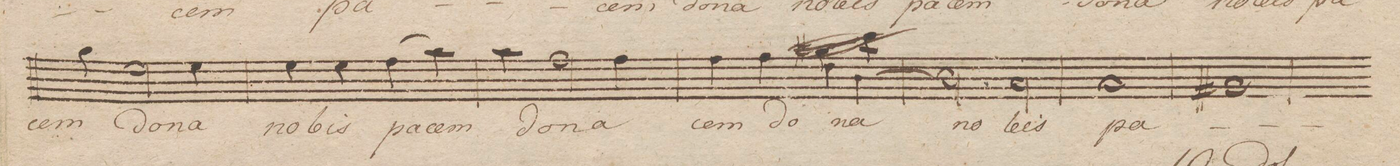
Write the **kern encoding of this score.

**kern	**text	**dynam
*I"Tenore Solo	*	*
*clefC4	*	*
*k[cnfngn]	*	*
*met(c|)	*	*
*M2/2	*	*
4f\	-cem	.
2d\	do-	.
4d\	-na	.
=59	=59	=59
4d\	no-	.
4d\	-bis	.
(4e\	pa-	.
4g\)	-cem	.
=60	=60	=60
4g\	.	.
2e\	do-	.
4e\	-na	.
=61	=61	=61
4e\	cem	.
4e\	do-	.
4c\ 4f#X\	.	.
[>4A\ 4a\	-na	.
=62	=62	=62
2A\]	no-	.
2G\	-bis	.
=63	=63	=63
1G/	pa-	.
=64	=64	=64
1F#X/	.	.
=65	=65	=65
*-	*-	*-
